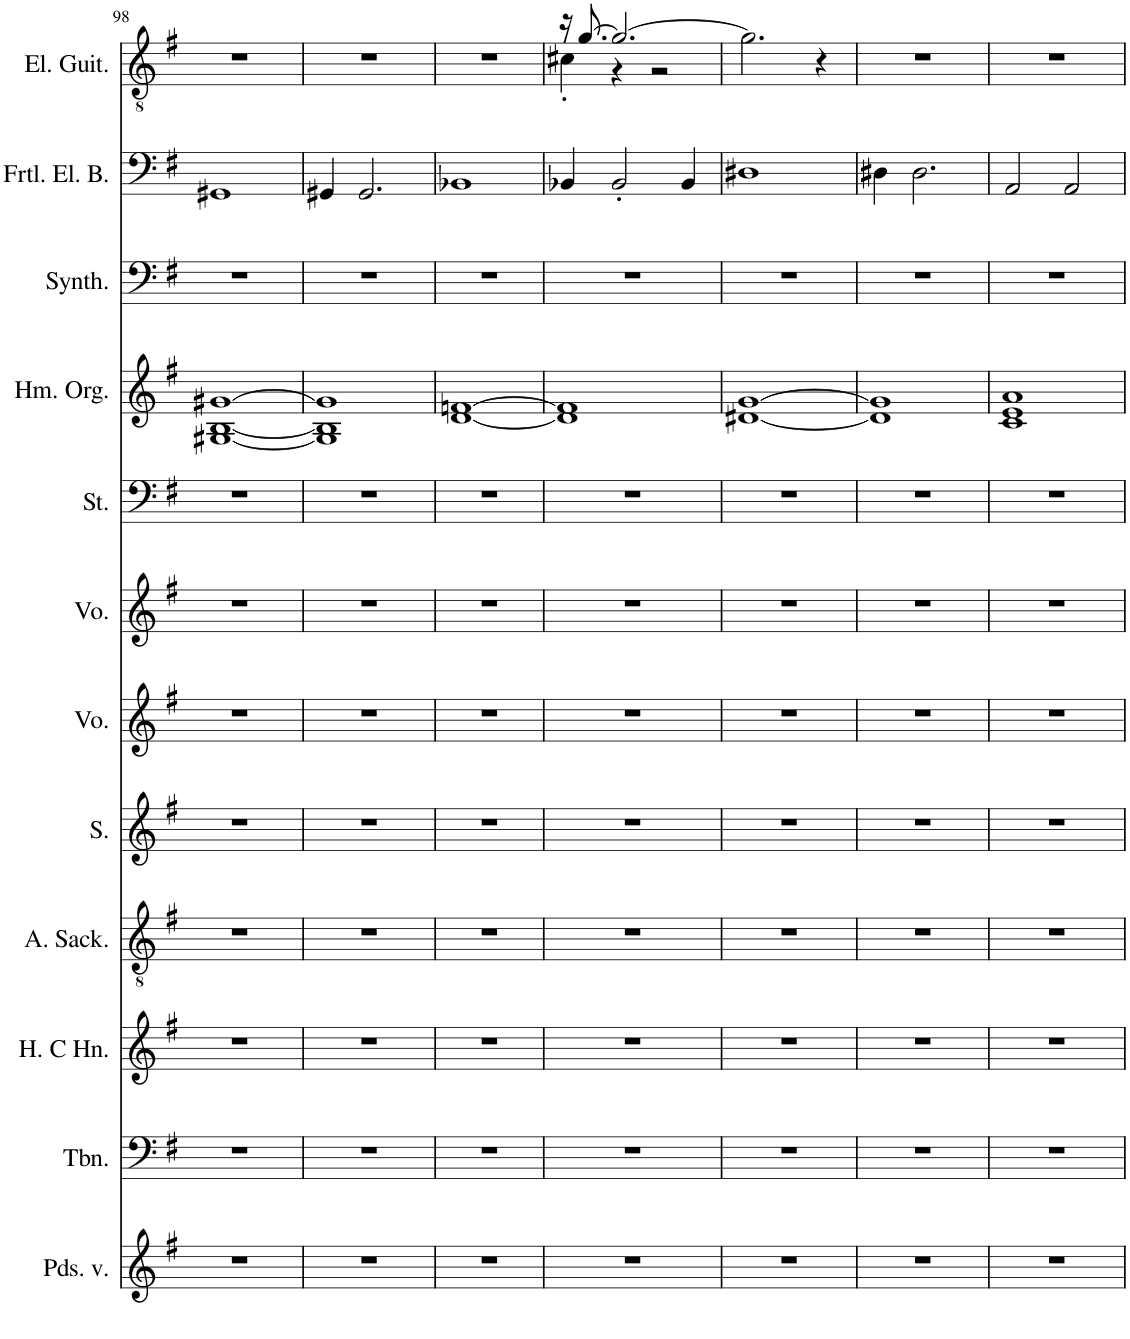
**kern	**kern	**kern	**kern	**kern	**kern	**kern	**kern	**kern	**kern	**kern	**kern
*part12	*part11	*part10	*part9	*part8	*part7	*part6	*part5	*part4	*part3	*part2	*part1
*staff12	*staff11	*staff10	*staff9	*staff8	*staff7	*staff6	*staff5	*staff4	*staff3	*staff2	*staff1
*I"Pardessus de viole, Violin	*I"Trombone, Brass	*I"High C Horn, Brass	*I"Alto Sackbut, Brass	*I"Soprano, Choirs	*I"Voice, Choirs	*I"Voice, Choirs	*I"Strings, Strings	*I"Hammond Organ, Organ	*I"String Synthesizer, Bass 2	*I"Fretless Electric Bass, Bass	*I"Electric Guitar, Guitar2
*I'Pds. v.	*I'Tbn.	*I'H. C Hn.	*I'A. Sack.	*I'S.	*I'Vo.	*I'Vo.	*I'St.	*I'Hm. Org.	*I'Synth.	*I'Frtl. El. B.	*I'El. Guit.
!!LO:PB:g=z
*clefG2	*clefF4	*clefG2	*clefGv2	*clefG2	*clefG2	*clefG2	*clefF4	*clefG2	*clefF4	*clefF4	*clefGv2
*	*	*Trd7c12	*	*	*	*	*	*	*	*Trd7c12	*
*k[f#]	*k[f#]	*k[f#]	*k[f#]	*k[f#]	*k[f#]	*k[f#]	*k[f#]	*k[f#]	*k[f#]	*k[f#]	*k[f#]
*M4/4	*M4/4	*M4/4	*M4/4	*M4/4	*M4/4	*M4/4	*M4/4	*M4/4	*M4/4	*M4/4	*M4/4
=98	=98	=98	=98	=98	=98	=98	=98	=98	=98	=98	=98
1r	1r	1r	1r	1r	1r	1r	1r	[1G#X [1B [1g#X	1r	1GG#X	1r
=99	=99	=99	=99	=99	=99	=99	=99	=99	=99	=99	=99
1r	1r	1r	1r	1r	1r	1r	1r	1G#] 1B] 1g#]	1r	4GG#X/	1r
.	.	.	.	.	.	.	.	.	.	2.GG#/	.
=100	=100	=100	=100	=100	=100	=100	=100	=100	=100	=100	=100
1r	1r	1r	1r	1r	1r	1r	1r	[1d [1fn	1r	1BB-X	1r
=101	=101	=101	=101	=101	=101	=101	=101	=101	=101	=101	=101
*	*	*	*	*	*	*	*	*	*	*	*^
1r	1r	1r	1r	1r	1r	1r	1r	1d] 1f]	1r	4BB-X/	16r	4c#X'\
.	.	.	.	.	.	.	.	.	.	.	[8.g/	.
.	.	.	.	.	.	.	.	.	.	2BB-'/	2.g/_	4r
.	.	.	.	.	.	.	.	.	.	.	.	2r
.	.	.	.	.	.	.	.	.	.	4BB-/	.	.
*	*	*	*	*	*	*	*	*	*	*	*v	*v
=102	=102	=102	=102	=102	=102	=102	=102	=102	=102	=102	=102
1r	1r	1r	1r	1r	1r	1r	1r	[1d#X [1g	1r	1D#X	2.g\]
.	.	.	.	.	.	.	.	.	.	.	4r
=103	=103	=103	=103	=103	=103	=103	=103	=103	=103	=103	=103
1r	1r	1r	1r	1r	1r	1r	1r	1d#] 1g]	1r	4D#X\	1r
.	.	.	.	.	.	.	.	.	.	2.D#\	.
=104	=104	=104	=104	=104	=104	=104	=104	=104	=104	=104	=104
1r	1r	1r	1r	1r	1r	1r	1r	1c 1e 1a	1r	2AA/	1r
.	.	.	.	.	.	.	.	.	.	2AA/	.
=	=	=	=	=	=	=	=	=	=	=	=
*-	*-	*-	*-	*-	*-	*-	*-	*-	*-	*-	*-
